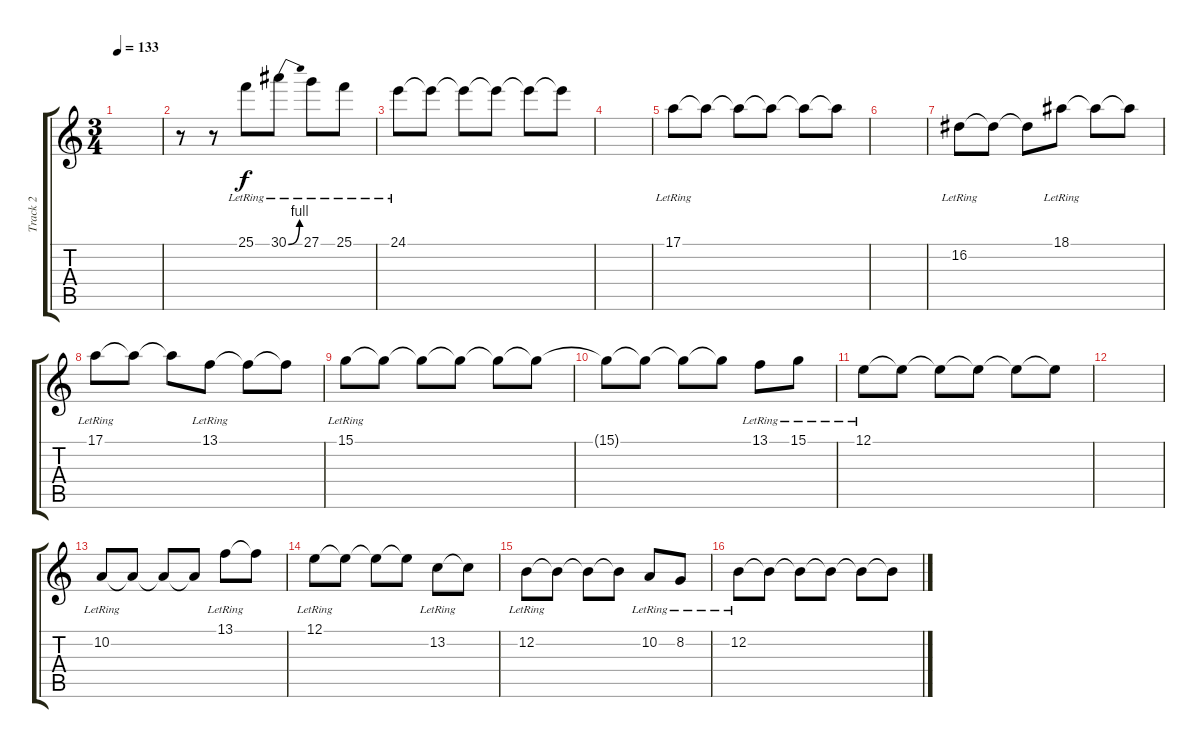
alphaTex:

\track ("Track 2" "Track 2") {instrument electricgrandpiano}
\staff {score tabs}
\tuning (E4 B3 G3 D3 A2 E2) {hide}
\ts (3 4)
\tempo 133
\clef g2
\ks c
|
r.8 r.8 25.1{lr}.8 30.1{be (bend 0 0 60 4) lr}.8 27.1{lr}.8 25.1{lr}.8 |
24.1{lr}.8 24.1{t}.8 24.1{t}.8 24.1{t}.8 24.1{t}.8 24.1{t}.8 |
|
17.1{lr}.8 17.1{t}.8 17.1{t}.8 17.1{t}.8 17.1{t}.8 17.1{t}.8 |
|
16.2{lr}.8 16.2{t}.8 16.2{t}.8 18.1{lr}.8 18.1{t}.8 18.1{t}.8 |
17.1{lr}.8 17.1{t}.8 17.1{t}.8 13.1{lr}.8 13.1{t}.8 13.1{t}.8 |
15.1{lr}.8 15.1{t}.8 15.1{t}.8 15.1{t}.8 15.1{t}.8 15.1{t}.8 |
15.1{t}.8 15.1{t}.8 15.1{t}.8 15.1{t}.8 13.1{lr}.8 15.1{lr}.8 |
12.1{lr}.8 12.1{t}.8 12.1{t}.8 12.1{t}.8 12.1{t}.8 12.1{t}.8 |
|
10.2{lr}.8 10.2{t}.8 10.2{t}.8 10.2{t}.8 13.1{lr}.8 13.1{t}.8 |
12.1{lr}.8 12.1{t}.8 12.1{t}.8 12.1{t}.8 13.2{lr}.8 13.2{t}.8 |
12.2{lr}.8 12.2{t}.8 12.2{t}.8 12.2{t}.8 10.2{lr}.8 8.2{lr}.8 |
12.2{lr}.8 12.2{t}.8 12.2{t}.8 12.2{t}.8 12.2{t}.8 12.2{t}.8
